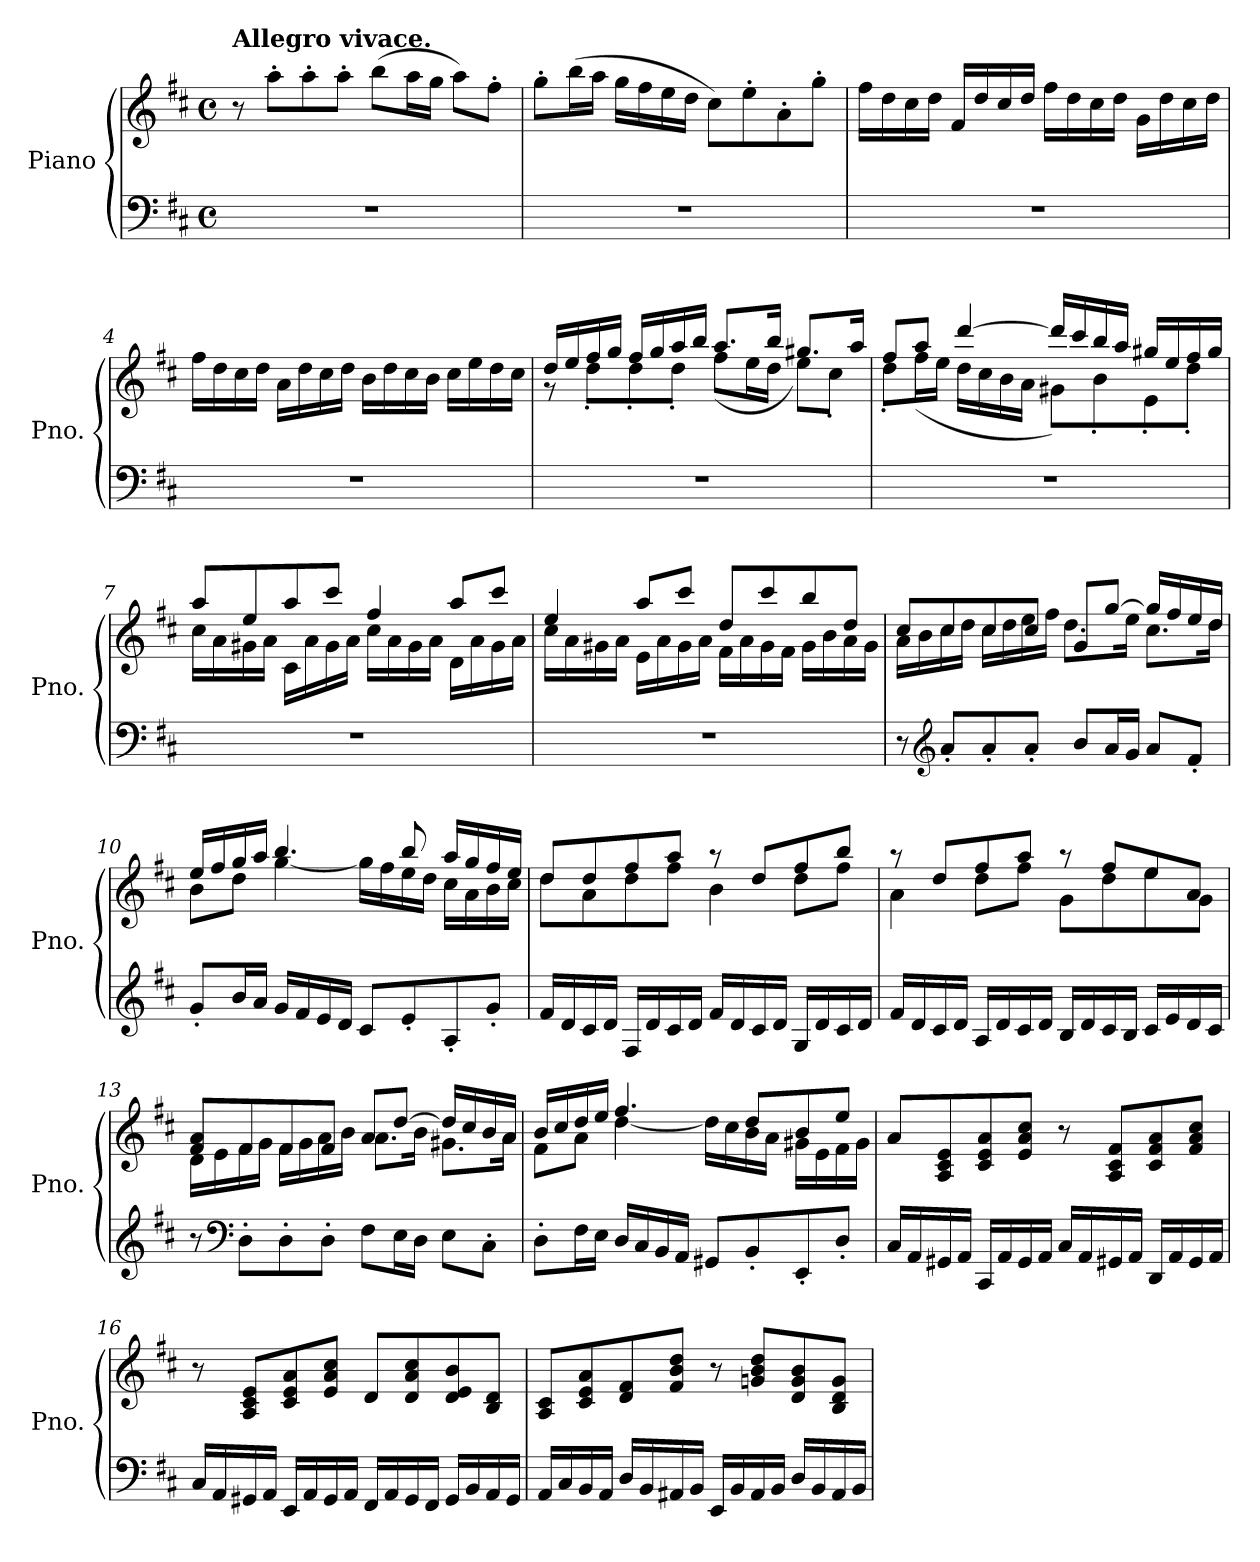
**kern	**kern
*part1	*part1
*staff2	*staff1
*I"Piano	*
*I'Pno.	*
*clefF4	*clefG2
*k[f#c#]	*k[f#c#]
*M4/4	*M4/4
*met(c)	*met(c)
=1	=1
!	!LO:TX:a:B:t=Allegro vivace.
1r	8r
.	8aa'\L
.	8aa'\
.	8aa'\J
.	(8bb\L
.	16aa\L
.	16gg\JJ
.	8aa\L)
.	8ff#'\J
=2	=2
1r	8gg'\L
.	(16bb\L
.	16aa\JJ
.	16gg\LL
.	16ff#\
.	16ee\
.	16dd\JJ
.	8cc#\L)
.	8ee'\
.	8a'\
.	8gg'\J
=3	=3
1r	16ff#\LL
.	16dd\
.	16cc#\
.	16dd\JJ
.	16f#/LL
.	16dd/
.	16cc#/
.	16dd/JJ
.	16ff#\LL
.	16dd\
.	16cc#\
.	16dd\JJ
.	16g\LL
.	16dd\
.	16cc#\
.	16dd\JJ
=4	=4
1r	16ff#\LL
.	16dd\
.	16cc#\
.	16dd\JJ
.	16a\LL
.	16dd\
.	16cc#\
.	16dd\JJ
.	16b\LL
.	16dd\
.	16cc#\
.	16b\JJ
.	16cc#\LL
.	16ee\
.	16dd\
.	16cc#\JJ
!!LO:LB:g=z
=5	=5
*	*^
1r	16dd/LL	8r
.	16ee/	.
.	16ff#/	8dd'\L
.	16gg/JJ	.
.	16ff#/LL	8dd'\
.	16gg/	.
.	16aa/	8dd'\J
.	16bb/JJ	.
.	8.aa/L	(8ff#\L
.	.	16ee\L
.	16bb/Jk	16dd\JJ
.	8.gg#X/L	8ee\L)
.	.	8cc#'\J
.	16aa/Jk	.
=6	=6	=6
1r	8ff#/L	8dd'\L
.	8aa/J	(16ff#\L
.	.	16ee\JJ
.	[4ddd/	16dd\LL
.	.	16cc#\
.	.	16b\
.	.	16a\JJ
.	16ddd/LL]	8g#X\L)
.	16ccc#/	.
.	16bb/	8b'\
.	16aa/JJ	.
.	16gg#X/LL	8e'\
.	16ee/	.
.	16ff#/	8dd'\J
.	16gg#/JJ	.
=7	=7	=7
1r	8aa/L	16cc#\LL
.	.	16a\
.	8ee/	16g#X\
.	.	16a\JJ
.	8aa/	16c#\LL
.	.	16a\
.	8ccc#/J	16g#\
.	.	16a\JJ
.	4ff#/	16cc#\LL
.	.	16a\
.	.	16g#\
.	.	16a\JJ
.	8aa/L	16d\LL
.	.	16a\
.	8ccc#/J	16g#\
.	.	16a\JJ
!!LO:LB:g=z	!!
=8	=8	=8
1r	4ee/	16cc#\LL
.	.	16a\
.	.	16g#X\
.	.	16a\JJ
.	8aa/L	16e\LL
.	.	16a\
.	8ccc#/J	16g#\
.	.	16a\JJ
.	8dd/L	16f#\LL
.	.	16a\
.	8ccc#/	16g#\
.	.	16f#\JJ
.	8bb/	16g#\LL
.	.	16b\
.	8dd/J	16a\
.	.	16g#\JJ
=9	=9	=9
8r	8cc#/L	16a\LL
.	.	16b\
*clefG2	*	*
8a'/L	8cc#/	16cc#\
.	.	16dd\JJ
8a'/	8cc#/	16cc#\LL
.	.	16dd\
8a'/J	8cc#/J	16ee\
.	.	16ff#\JJ
8b/L	8g/L	8.dd\L
16a/L	[8gg/J	.
16g/JJ	.	16ee\Jk
8a/L	16gg/LL]	8.cc#\L
.	16ff#/	.
8f#'/J	16ee/	.
.	16dd/JJ	16dd\Jk
=10	=10	=10
8g'/L	16ee/LL	8b\L
.	16ff#/	.
16b/L	16gg/	8dd\J
16a/JJ	16aa/JJ	.
16g/LL	4.bb/	[4gg\
16f#/	.	.
16e/	.	.
16d/JJ	.	.
8c#/L	.	16gg\LL]
.	.	16ff#\
8e'/	8bb/	16ee\
.	.	16dd\JJ
8A'/	16aa/LL	16cc#\LL
.	16gg/	16a\
8g'/J	16ff#/	16b\
.	16ee/JJ	16cc#\JJ
!!LO:PB:g=z	!!
=11	=11	=11
16f#/LL	8dd/L	8dd\L
16d/	.	.
16c#/	8dd/	8a\
16d/JJ	.	.
16F#/LL	8ff#/	8dd\
16d/	.	.
16c#/	8aa/J	8ff#\J
16d/JJ	.	.
16f#/LL	8r	4b\
16d/	.	.
16c#/	8dd/L	.
16d/JJ	.	.
16G/LL	8ff#/	8dd\L
16d/	.	.
16c#/	8bb/J	8ff#\J
16d/JJ	.	.
=12	=12	=12
16f#/LL	8r	4a\
16d/	.	.
16c#/	8dd/L	.
16d/JJ	.	.
16A/LL	8ff#/	8dd\L
16d/	.	.
16c#/	8aa/J	8ff#\J
16d/JJ	.	.
16B/LL	8r	8g\L
16d/	.	.
16c#/	8ff#/L	8dd\
16B/JJ	.	.
16c#/LL	8ee/	8ee\
16e/	.	.
16d/	8a/J	8g\J
16c#/JJ	.	.
=13	=13	=13
8r	8f#/ 8a/L	16d\LL
.	.	16e\
*clefF4	*	*
8D'\L	8f#/	16f#\
.	.	16g\JJ
8D'\	8f#/	16f#\LL
.	.	16g\
8D'\J	8f#/J	16a\
.	.	16b\JJ
8F#\L	8a/L	8.a\L
16E\L	[8dd/J	.
16D\JJ	.	16b\Jk
8E\L	16dd/LL]	8.g#X\L
.	16cc#/	.
8C#'\J	16b/	.
.	16a/JJ	16a\Jk
!!LO:LB:g=z	!!
=14	=14	=14
8D'\L	16b/LL	8f#\L
.	16cc#/	.
16F#\L	16dd/	8a\J
16E\JJ	16ee/JJ	.
16D/LL	4.ff#/	[4dd\
16C#/	.	.
16BB/	.	.
16AA/JJ	.	.
8GG#X/L	.	16dd\LL]
.	.	16cc#\
8BB'/	8dd/L	16b\
.	.	16a\JJ
8EE'/	8b/	16g#X\LL
.	.	16e\
8D'/J	8ee/J	16f#\
.	.	16g#\JJ
*	*v	*v
=15	=15
16C#/LL	8a/L
16AA/	.
16GG#X/	8A/ 8c#/ 8e/
16AA/JJ	.
16CC#/LL	8c#/ 8e/ 8a/
16AA/	.
16GG#/	8e/ 8a/ 8cc#/J
16AA/JJ	.
16C#/LL	8r
16AA/	.
16GG#X/	8A/ 8c#/ 8f#/L
16AA/JJ	.
16DD/LL	8c#/ 8f#/ 8a/
16AA/	.
16GG#/	8f#/ 8a/ 8cc#/J
16AA/JJ	.
=16	=16
16C#/LL	8r
16AA/	.
16GG#X/	8A/ 8c#/ 8e/L
16AA/JJ	.
16EE/LL	8c#/ 8e/ 8a/
16AA/	.
16GG#/	8e/ 8a/ 8cc#/J
16AA/JJ	.
16FF#/LL	8d/L
16AA/	.
16GG#/	8d/ 8a/ 8cc#/
16FF#/JJ	.
16GG#/LL	8d/ 8e/ 8b/
16BB/	.
16AA/	8B/ 8d/J
16GG#/JJ	.
!!LO:LB:g=z
=17	=17
16AA/LL	8A/ 8c#/L
16C#/	.
16BB/	8c#/ 8e/ 8a/
16AA/JJ	.
16D/LL	8d/ 8f#/
16BB/	.
16AA#X/	8f#/ 8b/ 8dd/J
16BB/JJ	.
16EE/LL	8r
16BB/	.
16AA#/	8gn/ 8b/ 8dd/L
16BB/JJ	.
16D/LL	8d/ 8g/ 8b/
16BB/	.
16AA#/	8B/ 8d/ 8g/J
16BB/JJ	.
=	=
*-	*-
